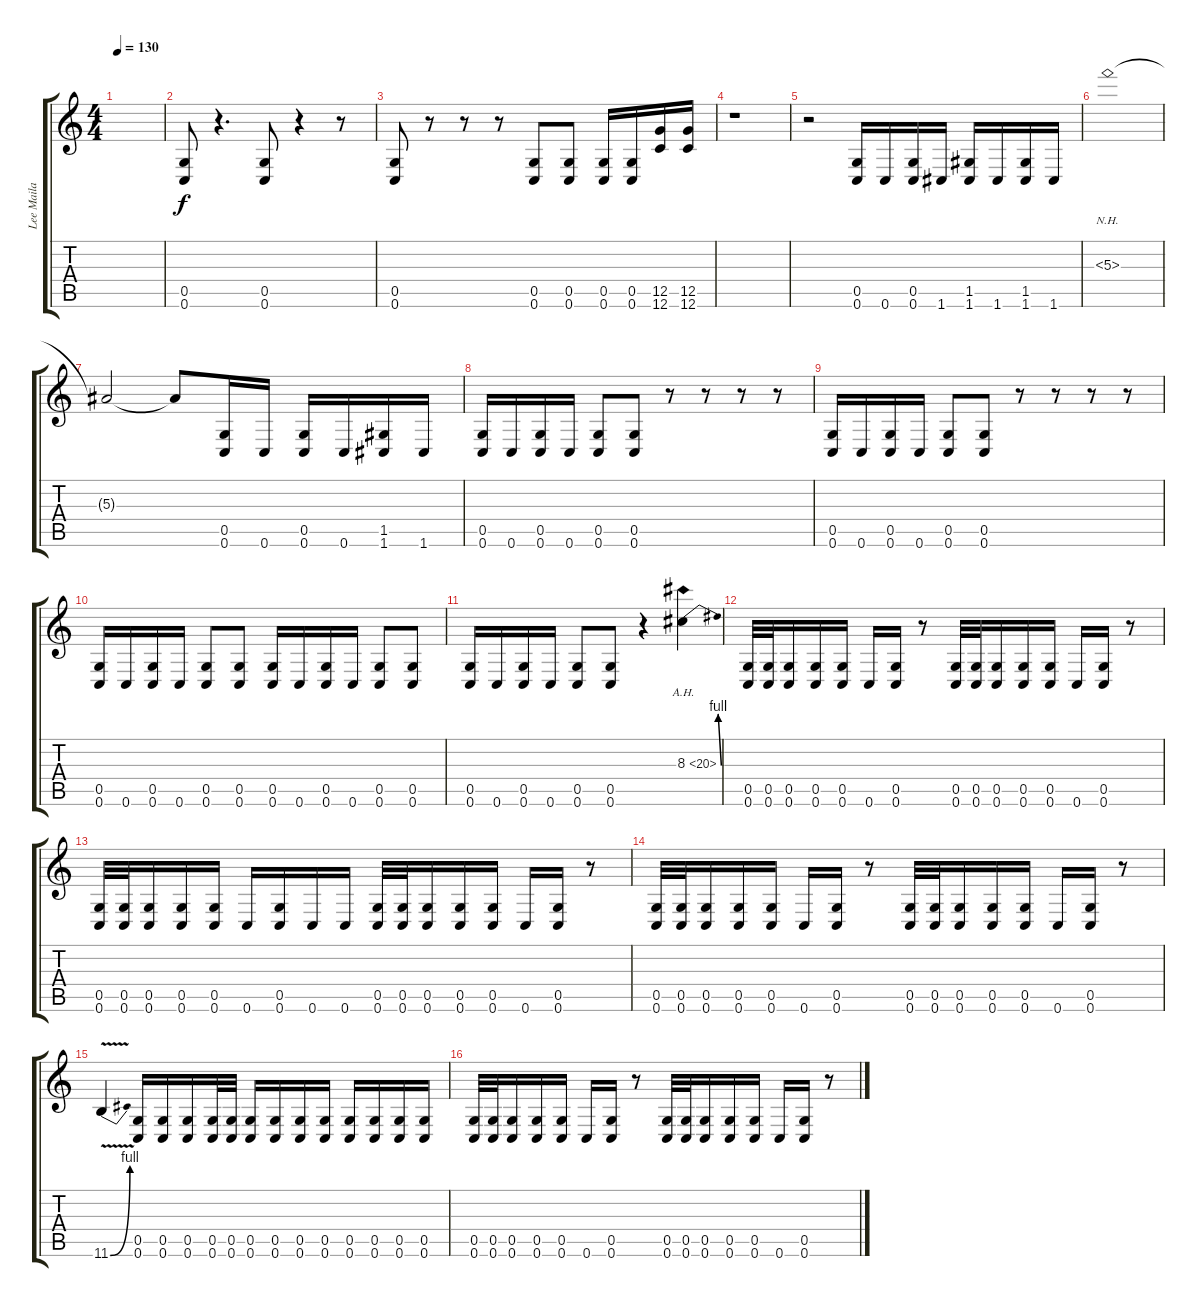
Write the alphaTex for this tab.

\track ("Lee Maila" "Lee Maila") {instrument distortionguitar}
\staff {score tabs}
\tuning (D4 A3 F3 C3 G2 C2) {hide}
\ts (4 4)
\tempo 130
\clef g2
\ks c
|
(0.5 0.6).8 r.4{d} (0.5 0.6).8 r.4 r.8 |
(0.5 0.6).8 r.8 r.8 r.8 (0.5 0.6).8 (0.5 0.6).8 (0.5 0.6).16 (0.5 0.6).16 (12.5 12.6).16 (12.5 12.6).16 |
r.1 |
r.2 (0.5 0.6).16 0.6.16 (0.5 0.6).16 1.6.16 (1.5 1.6).16 1.6.16 (1.5 1.6).16 1.6.16 |
5.3{nh}.1 |
5.3{t}.2 5.3{t}.8 (0.5 0.6).16 0.6.16 (0.5 0.6).16 0.6.16 (1.5 1.6).16 1.6.16 |
(0.5 0.6).16 0.6.16 (0.5 0.6).16 0.6.16 (0.5 0.6).8 (0.5 0.6).8 r.8 r.8 r.8 r.8 |
(0.5 0.6).16 0.6.16 (0.5 0.6).16 0.6.16 (0.5 0.6).8 (0.5 0.6).8 r.8 r.8 r.8 r.8 |
(0.5 0.6).16 0.6.16 (0.5 0.6).16 0.6.16 (0.5 0.6).8 (0.5 0.6).8 (0.5 0.6).16 0.6.16 (0.5 0.6).16 0.6.16 (0.5 0.6).8 (0.5 0.6).8 |
(0.5 0.6).16 0.6.16 (0.5 0.6).16 0.6.16 (0.5 0.6).8 (0.5 0.6).8 r.4 8.3{be (bend 0 0 60 4) ah 12}.4 |
(0.5 0.6).32 (0.5 0.6).32 (0.5 0.6).16 (0.5 0.6).16 (0.5 0.6).16 0.6.16 (0.5 0.6).16 r.8 (0.5 0.6).32 (0.5 0.6).32 (0.5 0.6).16 (0.5 0.6).16 (0.5 0.6).16 0.6.16 (0.5 0.6).16 r.8 |
(0.5 0.6).32 (0.5 0.6).32 (0.5 0.6).16 (0.5 0.6).16 (0.5 0.6).16 0.6.16 (0.5 0.6).16 0.6.16 0.6.16 (0.5 0.6).32 (0.5 0.6).32 (0.5 0.6).16 (0.5 0.6).16 (0.5 0.6).16 0.6.16 (0.5 0.6).16 r.8 |
(0.5 0.6).32 (0.5 0.6).32 (0.5 0.6).16 (0.5 0.6).16 (0.5 0.6).16 0.6.16 (0.5 0.6).16 r.8 (0.5 0.6).32 (0.5 0.6).32 (0.5 0.6).16 (0.5 0.6).16 (0.5 0.6).16 0.6.16 (0.5 0.6).16 r.8 |
11.6{be (bend 0 0 60 4) v}.4 (0.5 0.6).16 (0.5 0.6).16 (0.5 0.6).16 (0.5 0.6).32 (0.5 0.6).32 (0.5 0.6).16 (0.5 0.6).16 (0.5 0.6).16 (0.5 0.6).16 (0.5 0.6).16 (0.5 0.6).16 (0.5 0.6).16 (0.5 0.6).16 |
(0.5 0.6).32 (0.5 0.6).32 (0.5 0.6).16 (0.5 0.6).16 (0.5 0.6).16 0.6.16 (0.5 0.6).16 r.8 (0.5 0.6).32 (0.5 0.6).32 (0.5 0.6).16 (0.5 0.6).16 (0.5 0.6).16 0.6.16 (0.5 0.6).16 r.8
